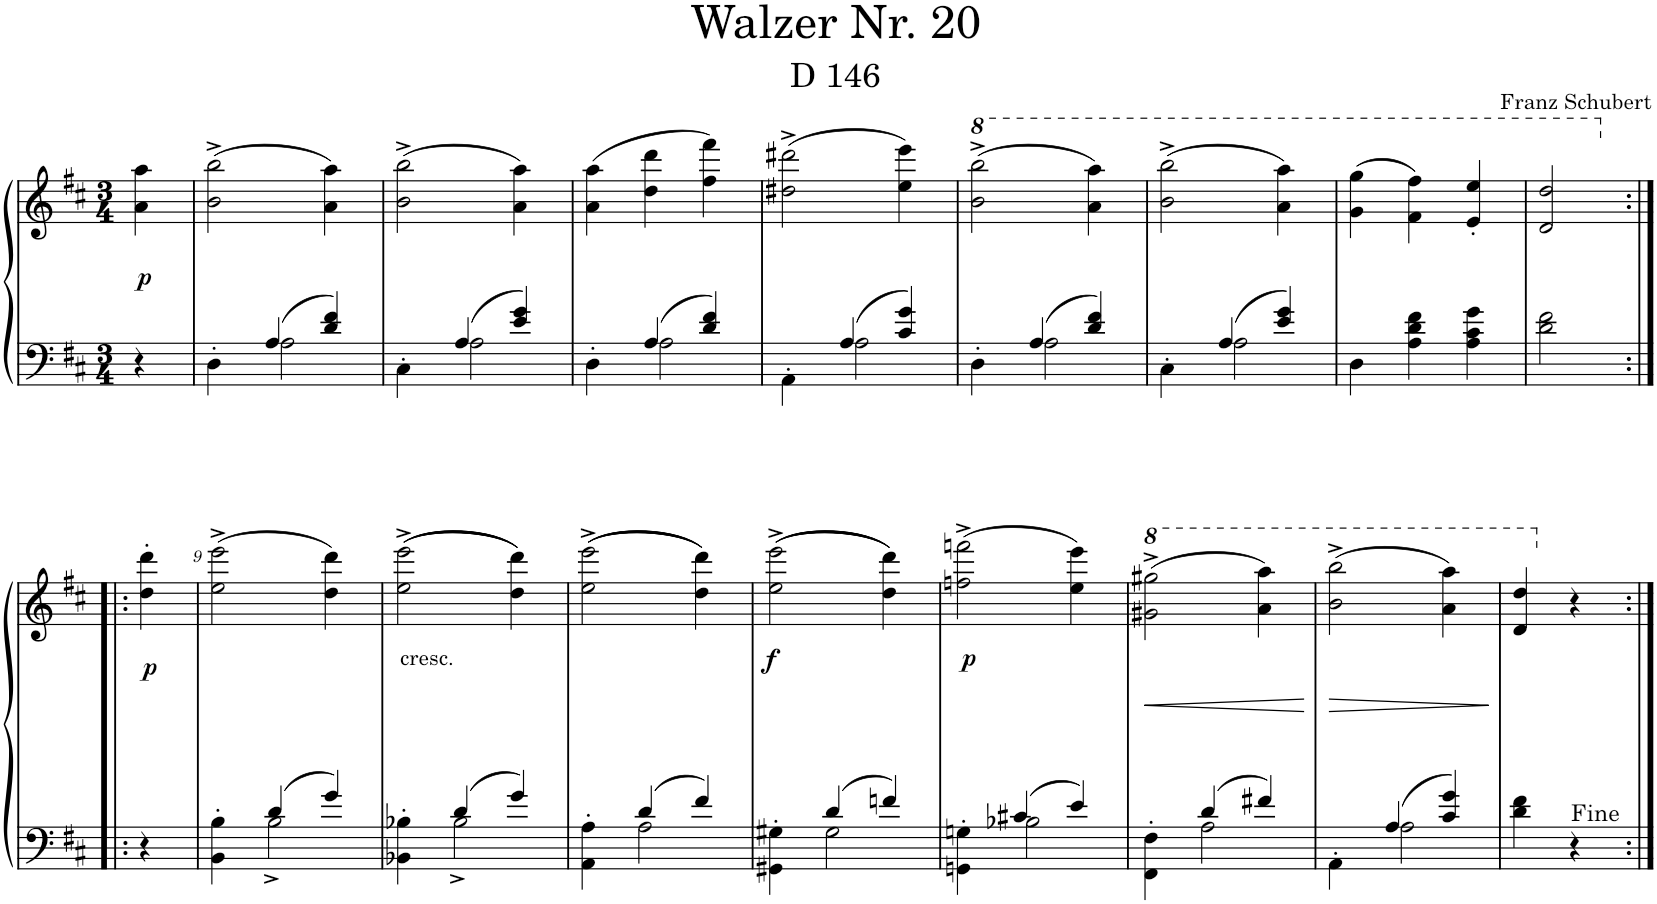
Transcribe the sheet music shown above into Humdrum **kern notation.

**kern	**kern	**dynam
*part1	*part1	*part1
*staff2	*staff1	*staff1/2
*I"Piano	*	*
*I'Pno.	*	*
*clefF4	*clefG2	*
*k[f#c#]	*k[f#c#]	*
*M3/4	*M3/4	*
=	=	=
!	!	!LO:DY:b
4r	4a\ 4aa\	p
=1	=1	=1
*^	*	*
4D'>\	4ryy	(2b\^ 2bb\^	.
4A/	2A\	.	.
4d/ 4f#/	.	4a\ 4aa\)	.
=2	=2	=2	=2
4C#'>\	4ryy	(2b\^ 2bb\^	.
4A/	2A\	.	.
4e/ 4g/	.	4a\ 4aa\)	.
=3	=3	=3	=3
4D'>\	4ryy	(4a\ 4aa\	.
4A/	2A\	4dd\ 4ddd\	.
4d/ 4f#/	.	4ff#\ 4fff#\)	.
=4	=4	=4	=4
4AA'>\	4ryy	(2dd#X\^ 2ddd#X\^	.
4A/	2A\	.	.
4c#/ 4g/	.	4ee\ 4eee\)	.
=5	=5	=5	=5
*	*	*8va	*
4D'>\	4ryy	(2bb\^ 2bbb\^	.
4A/	2A\	.	.
4d/ 4f#/	.	4aa\ 4aaa\)	.
=6	=6	=6	=6
4C#'>\	4ryy	(2bb\^ 2bbb\^	.
4A/	2A\	.	.
4e/ 4g/	.	4aa\ 4aaa\)	.
*v	*v	*	*
=7	=7	=7
4D\	(4gg\ 4ggg\	.
4A\ 4d\ 4f#\	4ff#\ 4fff#\)	.
4A\ 4c#\ 4g\	4ee/' 4eee/'	.
=8	=8	=8
2d\ 2f#\	2dd/ 2ddd/	.
!!LO:LB:g=z
=8X1:|!|:	=8X1:|!|:	=8X1:|!|:
*	*X8va	*
!	!	!LO:DY:b
4r	4dd\' 4ddd\'	p
=9	=9	=9
*^	*	*
4BB\'> 4B\'>	4ryy	(2ee\^ 2eee\^	.
4d/	2B^\	.	.
4g/	.	4dd\ 4ddd\)	.
=10	=10	=10	=10
!	!	!LO:TX:b:t=cresc.	!
4BB-X\'> 4B-X\'>	4ryy	((2ee\^ 2eee\^	.
4d/	2B-^\	.	.
4g/	.	4dd\ 4ddd\))	.
=11	=11	=11	=11
4AA\'> 4A\'>	4ryy	((2ee\^ 2eee\^	.
4d/	2A\	.	.
4f#/	.	4dd\ 4ddd\))	.
=12	=12	=12	=12
!	!	!	!LO:DY:b
4GG#X\'> 4G#X\'>	4ryy	((2ee\^ 2eee\^	f
4d/	2G#\	.	.
4fn/	.	4dd\ 4ddd\))	.
=13	=13	=13	=13
!	!	!	!LO:DY:b
4GGn\'> 4Gn\'>	4ryy	(2ffn\^ 2fffn\^	p
4c#X/	2B-X\	.	.
4e/	.	4ee\ 4eee\)	.
=14	=14	=14	=14
!	!	!	!LO:HP:b
4FF#\'> 4F#\'>	4ryy	(2gg#X\^ 2ggg#X\^	<
4d/	2A\	.	.
*	*	*8va	*
4f#X/	.	4aa\ 4aaa\)	.
*v	*v	*	*
.	.	[
=15	=15	=15
*^	*	*
!	!	!	!LO:HP:b
4AA'>\	4ryy	(2bb\^ 2bbb\^	>
4A/	2A\	.	.
4c#/ 4g/	.	4aa\ 4aaa\)	.
*v	*v	*	*
.	.	]
=16	=16	=16
4d\ 4f#\	4dd/ 4ddd/	.
*	*X8va	*
4r	4r	.
=:|!	=:|!	=:|!
*-	*-	*-
